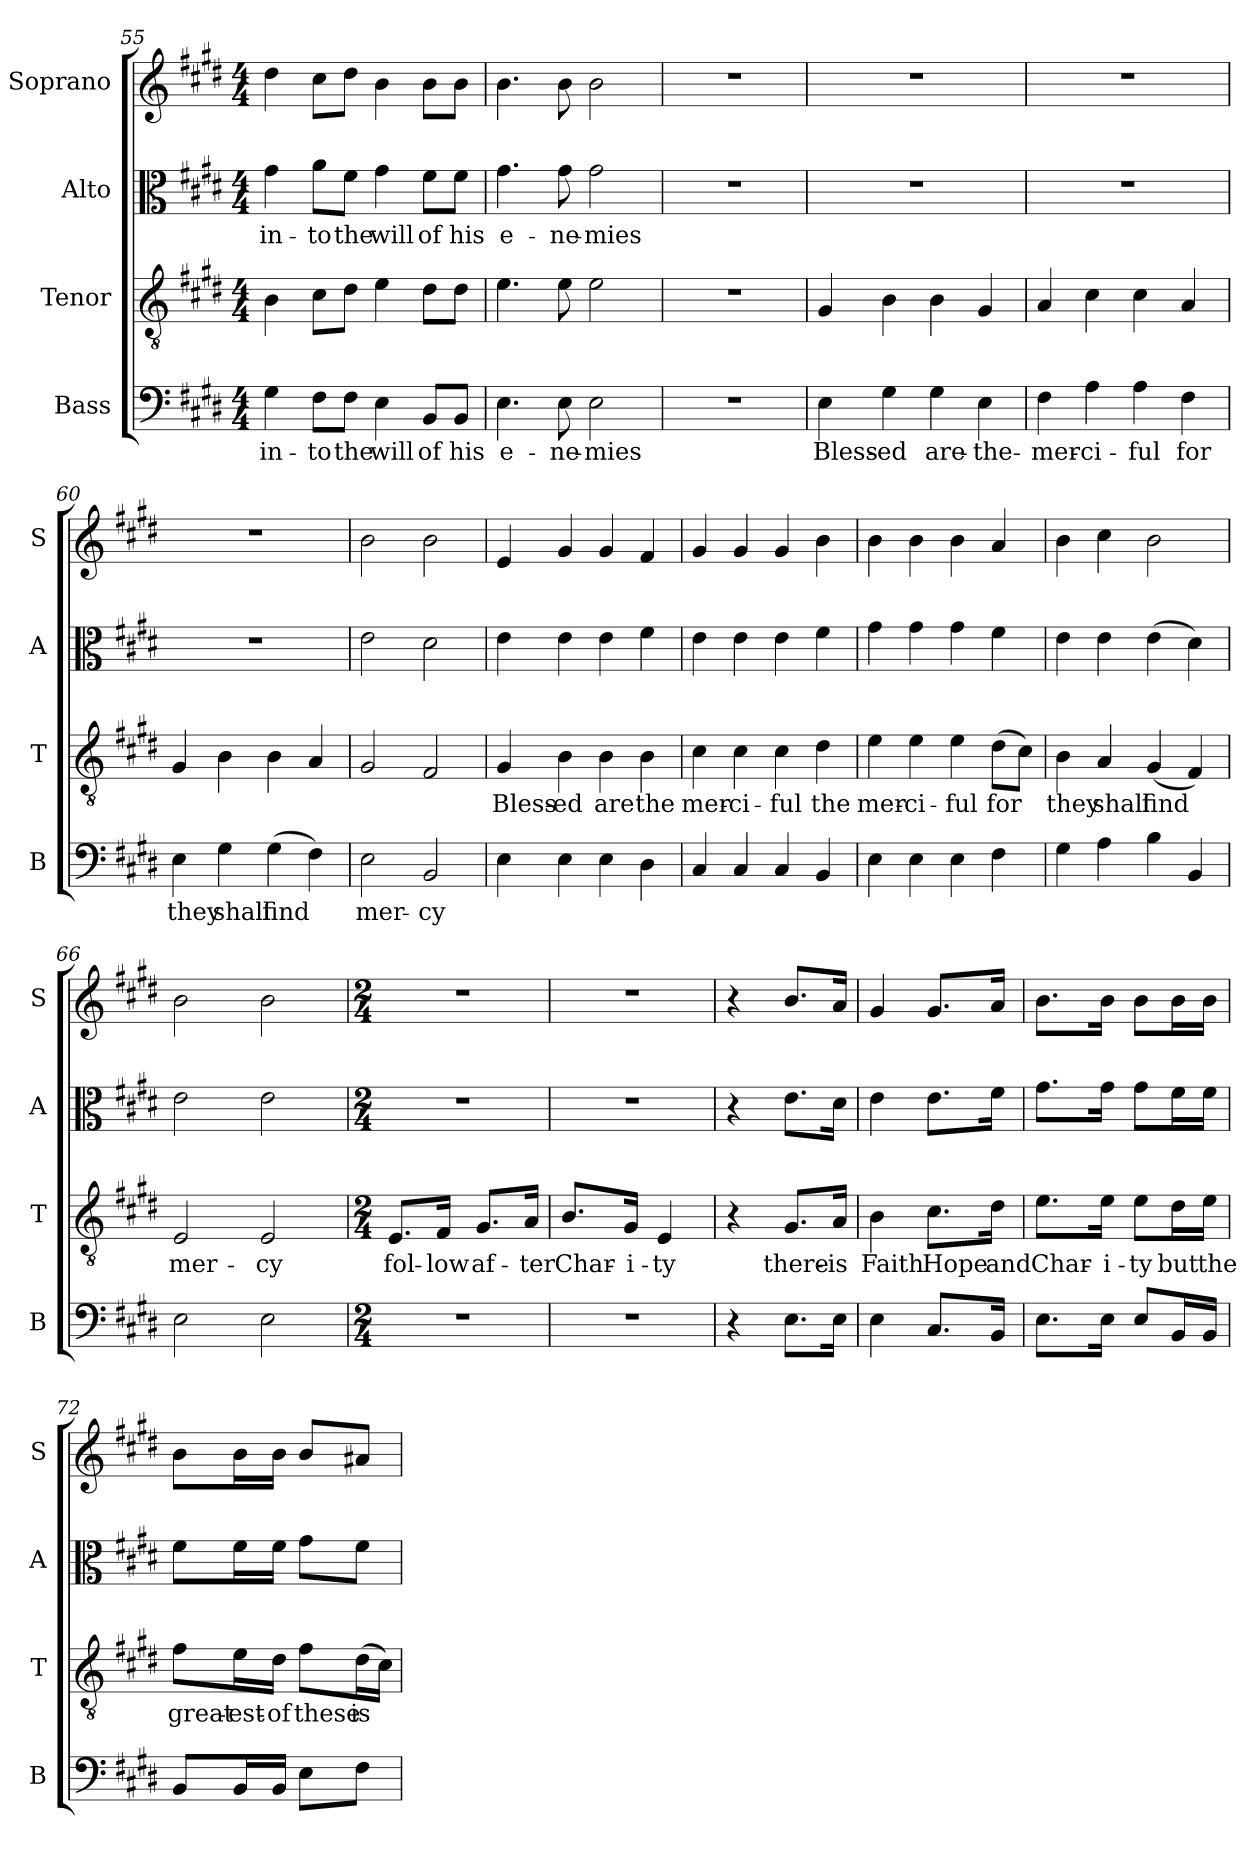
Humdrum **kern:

**kern	**text	**kern	**text	**kern	**text	**kern
*part4	*part4	*part3	*part3	*part2	*part2	*part1
*staff4	*staff4	*staff3	*staff3	*staff2	*staff2	*staff1
*I"Bass	*	*I"Tenor	*	*I"Alto	*	*I"Soprano
*I'B	*	*I'T	*	*I'A	*	*I'S
*clefF4	*	*clefGv2	*	*clefC3	*	*clefG2
*k[f#c#g#d#]	*	*k[f#c#g#d#]	*	*k[f#c#g#d#]	*	*k[f#c#g#d#]
*E:	*	*E:	*	*E:	*	*E:
*M4/4	*	*M4/4	*	*M4/4	*	*M4/4
=55	=55	=55	=55	=55	=55	=55
4G#\	in-	4B\	.	4g#\	in-	4dd#\
8F#\L	-to	8c#\L	.	8a\L	-to	8cc#\L
8F#\J	the	8d#\J	.	8f#\J	the	8dd#\J
4E\	will	4e\	.	4g#\	will	4b\
8BB/L	of	8d#\L	.	8f#\L	of	8b\L
8BB/J	his	8d#\J	.	8f#\J	his	8b\J
=56	=56	=56	=56	=56	=56	=56
4.E\	e-	4.e\	.	4.g#\	e-	4.b\
8E\	-ne-	8e\	.	8g#\	-ne-	8b\
2E\	-mies	2e\	.	2g#\	-mies	2b\
=57	=57	=57	=57	=57	=57	=57
1r	.	1r	.	1r	.	1r
!!LO:LB:g=z
=58	=58	=58	=58	=58	=58	=58
4E\	Bless-	4G#/	.	1r	.	1r
4G#\	-ed	4B\	.	.	.	.
4G#\	are-	4B\	.	.	.	.
4E\	-the-	4G#/	.	.	.	.
=59	=59	=59	=59	=59	=59	=59
4F#\	-mer-	4A/	.	1r	.	1r
4A\	-ci-	4c#\	.	.	.	.
4A\	-ful	4c#\	.	.	.	.
4F#\	for	4A/	.	.	.	.
=60	=60	=60	=60	=60	=60	=60
4E\	they	4G#/	.	1r	.	1r
4G#\	shall	4B\	.	.	.	.
(4G#\	find	4B\	.	.	.	.
4F#\)	.	4A/	.	.	.	.
=61	=61	=61	=61	=61	=61	=61
2E\	mer-	2G#/	.	2e\	.	2b\
2BB/	-cy	2F#/	.	2d#\	.	2b\
=62	=62	=62	=62	=62	=62	=62
4E\	.	4G#/	Bless-	4e\	.	4e/
4E\	.	4B\	-ed	4e\	.	4g#/
4E\	.	4B\	are	4e\	.	4g#/
4D#\	.	4B\	the	4f#\	.	4f#/
!!LO:PB:g=z
=63	=63	=63	=63	=63	=63	=63
4C#/	.	4c#\	mer-	4e\	.	4g#/
4C#/	.	4c#\	-ci-	4e\	.	4g#/
4C#/	.	4c#\	-ful	4e\	.	4g#/
4BB/	.	4d#\	the	4f#\	.	4b\
=64	=64	=64	=64	=64	=64	=64
4E\	.	4e\	mer-	4g#\	.	4b\
4E\	.	4e\	-ci-	4g#\	.	4b\
4E\	.	4e\	-ful	4g#\	.	4b\
4F#\	.	(8d#\L	for	4f#\	.	4a/
.	.	8c#\J)	.	.	.	.
=65	=65	=65	=65	=65	=65	=65
4G#\	.	4B\	they	4e\	.	4b\
4A\	.	4A/	shall	4e\	.	4cc#\
4B\	.	(4G#/	find	(4e\	.	2b\
4BB/	.	4F#/)	.	4d#\)	.	.
=66	=66	=66	=66	=66	=66	=66
2E\	.	2E/	mer-	2e\	.	2b\
2E\	.	2E/	-cy	2e\	.	2b\
=67	=67	=67	=67	=67	=67	=67
*M2/4	*	*M2/4	*	*M2/4	*	*M2/4
2r	.	8.E/L	fol-	2r	.	2r
.	.	16F#/Jk	-low	.	.	.
.	.	8.G#/L	af-	.	.	.
.	.	16A/Jk	-ter	.	.	.
!!LO:LB:g=z
=68	=68	=68	=68	=68	=68	=68
2r	.	8.B/L	Char-	2r	.	2r
.	.	16G#/Jk	-i-	.	.	.
.	.	4E/	-ty	.	.	.
=69	=69	=69	=69	=69	=69	=69
4r	.	4r	.	4r	.	4r
8.E\L	.	8.G#/L	there-	8.e\L	.	8.b/L
16E\Jk	.	16A/Jk	-is	16d#\Jk	.	16a/Jk
=70	=70	=70	=70	=70	=70	=70
4E\	.	4B\	Faith	4e\	.	4g#/
8.C#/L	.	8.c#\L	Hope	8.e\L	.	8.g#/L
16BB/Jk	.	16d#\Jk	and	16f#\Jk	.	16a/Jk
=71	=71	=71	=71	=71	=71	=71
8.E\L	.	8.e\L	Char-	8.g#\L	.	8.b\L
16E\Jk	.	16e\Jk	-i-	16g#\Jk	.	16b\Jk
8E/L	.	8e\L	-ty	8g#\L	.	8b\L
16BB/L	.	16d#\L	but	16f#\L	.	16b\L
16BB/JJ	.	16e\JJ	the	16f#\JJ	.	16b\JJ
=72	=72	=72	=72	=72	=72	=72
8BB/L	.	8f#\L	great-	8f#\L	.	8b\L
16BB/L	.	16e\L	-est-	16f#\L	.	16b\L
16BB/JJ	.	16d#\JJ	-of	16f#\JJ	.	16b\JJ
8E\L	.	8f#\L	these	8g#\L	.	8b/L
8F#\J	.	(16d#\L	is	8f#\J	.	8a#X/J
.	.	16c#\JJ)	.	.	.	.
=	=	=	=	=	=	=
*-	*-	*-	*-	*-	*-	*-
